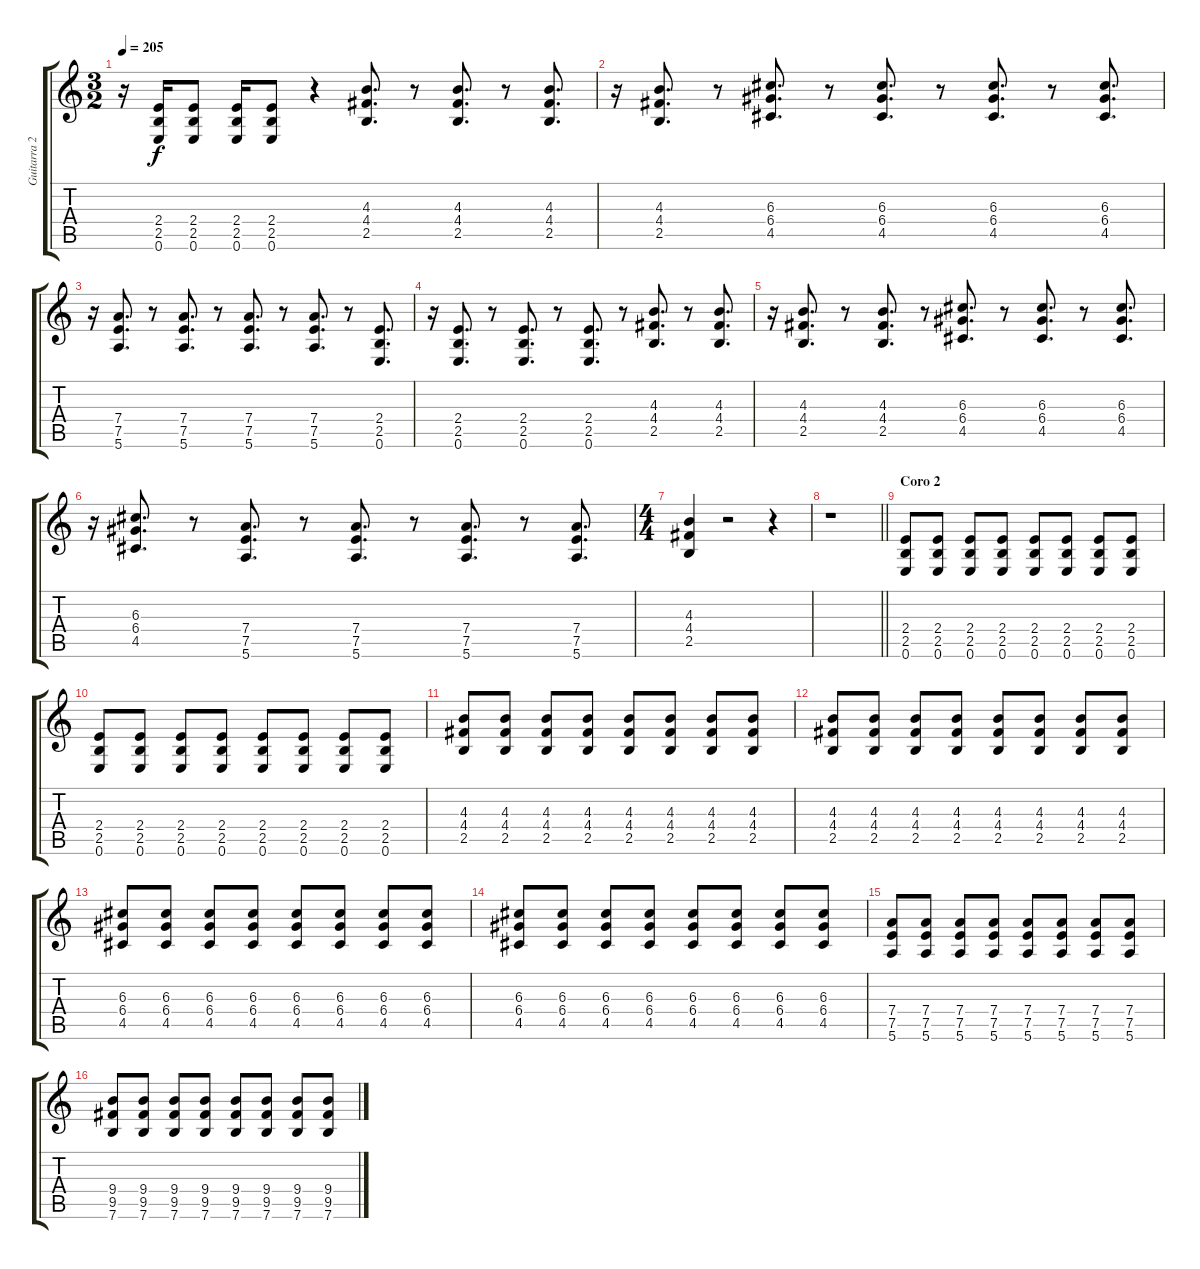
\track ("Guitarra 2" "Guitarra 2") {instrument distortionguitar}
\staff {score tabs}
\tuning (E4 B3 G3 D3 A2 E2) {hide}
\ts (3 2)
\tempo 205
\clef g2
\ks c
r.16{dy f} (2.4 2.5 0.6).16 (2.4 2.5 0.6).8 (2.4 2.5 0.6).16 (2.4 2.5 0.6).8 r.4 (4.3 4.4 2.5).8{d} r.8 (4.3 4.4 2.5).8{d} r.8 (4.3 4.4 2.5).8{d} |
r.16 (4.3 4.4 2.5).8{d} r.8 (6.3 6.4 4.5).8{d} r.8 (6.3 6.4 4.5).8{d} r.8 (6.3 6.4 4.5).8{d} r.8 (6.3 6.4 4.5).8{d} |
r.16 (7.4 7.5 5.6).8{d} r.8 (7.4 7.5 5.6).8{d} r.8 (7.4 7.5 5.6).8{d} r.8 (7.4 7.5 5.6).8{d} r.8 (2.4 2.5 0.6).8{d} |
r.16 (2.4 2.5 0.6).8{d} r.8 (2.4 2.5 0.6).8{d} r.8 (2.4 2.5 0.6).8{d} r.8 (4.3 4.4 2.5).8{d} r.8 (4.3 4.4 2.5).8{d} |
r.16 (4.3 4.4 2.5).8{d} r.8 (4.3 4.4 2.5).8{d} r.8 (6.3 6.4 4.5).8{d} r.8 (6.3 6.4 4.5).8{d} r.8 (6.3 6.4 4.5).8{d} |
r.16 (6.3 6.4 4.5).8{d} r.8 (7.4 7.5 5.6).8{d} r.8 (7.4 7.5 5.6).8{d} r.8 (7.4 7.5 5.6).8{d} r.8 (7.4 7.5 5.6).8{d} |
\ts (4 4)
(4.3 4.4 2.5).4 r.2 r.4 |
\barLineRight lightlight
r.1 |
\section ("" "Coro 2")
(2.4 2.5 0.6).8 (2.4 2.5 0.6).8 (2.4 2.5 0.6).8 (2.4 2.5 0.6).8 (2.4 2.5 0.6).8 (2.4 2.5 0.6).8 (2.4 2.5 0.6).8 (2.4 2.5 0.6).8 |
(2.4 2.5 0.6).8 (2.4 2.5 0.6).8 (2.4 2.5 0.6).8 (2.4 2.5 0.6).8 (2.4 2.5 0.6).8 (2.4 2.5 0.6).8 (2.4 2.5 0.6).8 (2.4 2.5 0.6).8 |
(4.3 4.4 2.5).8 (4.3 4.4 2.5).8 (4.3 4.4 2.5).8 (4.3 4.4 2.5).8 (4.3 4.4 2.5).8 (4.3 4.4 2.5).8 (4.3 4.4 2.5).8 (4.3 4.4 2.5).8 |
(4.3 4.4 2.5).8 (4.3 4.4 2.5).8 (4.3 4.4 2.5).8 (4.3 4.4 2.5).8 (4.3 4.4 2.5).8 (4.3 4.4 2.5).8 (4.3 4.4 2.5).8 (4.3 4.4 2.5).8 |
(6.3 6.4 4.5).8 (6.3 6.4 4.5).8 (6.3 6.4 4.5).8 (6.3 6.4 4.5).8 (6.3 6.4 4.5).8 (6.3 6.4 4.5).8 (6.3 6.4 4.5).8 (6.3 6.4 4.5).8 |
(6.3 6.4 4.5).8 (6.3 6.4 4.5).8 (6.3 6.4 4.5).8 (6.3 6.4 4.5).8 (6.3 6.4 4.5).8 (6.3 6.4 4.5).8 (6.3 6.4 4.5).8 (6.3 6.4 4.5).8 |
(7.4 7.5 5.6).8 (7.4 7.5 5.6).8 (7.4 7.5 5.6).8 (7.4 7.5 5.6).8 (7.4 7.5 5.6).8 (7.4 7.5 5.6).8 (7.4 7.5 5.6).8 (7.4 7.5 5.6).8 |
(9.4 9.5 7.6).8 (9.4 9.5 7.6).8 (9.4 9.5 7.6).8 (9.4 9.5 7.6).8 (9.4 9.5 7.6).8 (9.4 9.5 7.6).8 (9.4 9.5 7.6).8 (9.4 9.5 7.6).8
